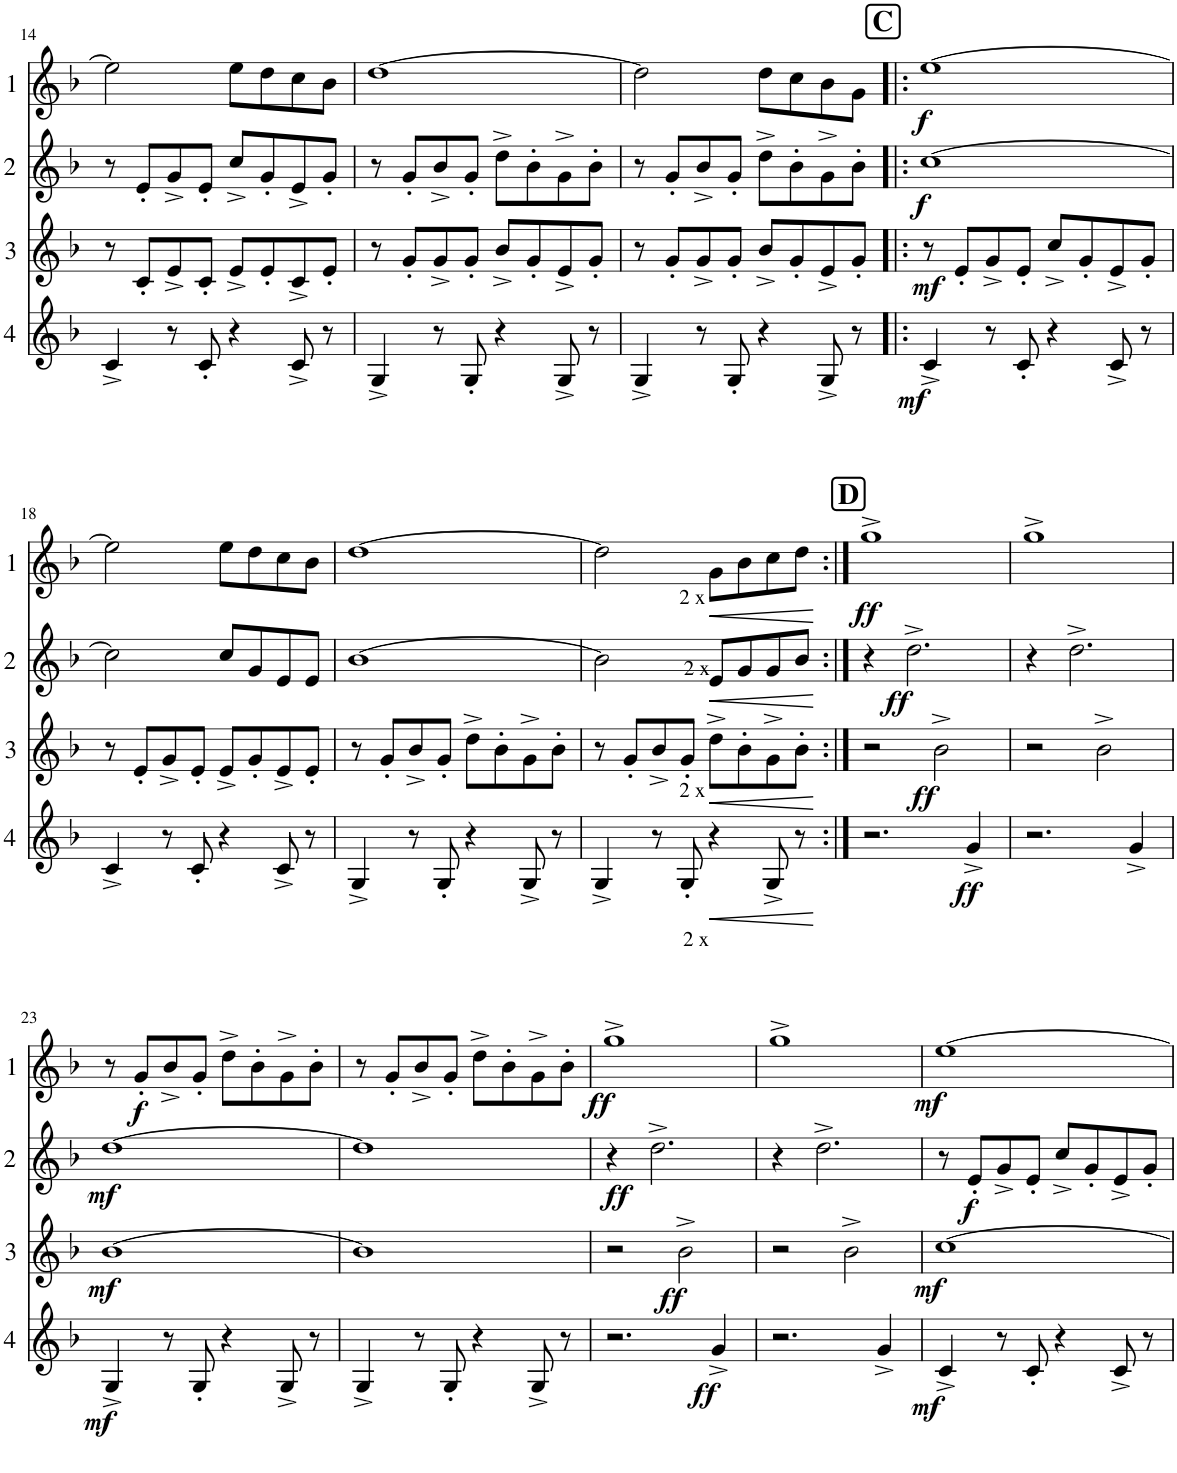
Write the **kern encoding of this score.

**kern	**dynam	**kern	**dynam	**kern	**dynam	**kern	**dynam
*part4	*part4	*part3	*part3	*part2	*part2	*part1	*part1
*staff4	*staff4	*staff3	*staff3	*staff2	*staff2	*staff1	*staff1
*I"4	*	*I"3	*	*I"2	*	*I"1	*
!!LO:PB:g=z
*clefG2	*	*clefG2	*	*clefG2	*	*clefG2	*
*Trd4c7	*	*Trd4c7	*	*Trd4c7	*	*Trd4c7	*
*k[b-]	*	*k[b-]	*	*k[b-]	*	*k[b-]	*
*M4/4	*	*M4/4	*	*M4/4	*	*M4/4	*
=14	=14	=14	=14	=14	=14	=14	=14
4c^/	.	8r	.	8r	.	2ee\]	.
.	.	8c'/L	.	8e'/L	.	.	.
8r	.	8e^/	.	8g^/	.	.	.
8c'/	.	8c'/J	.	8e'/J	.	.	.
4r	.	8e^/L	.	8cc^/L	.	8ee\L	.
.	.	8e'/	.	8g'/	.	8dd\	.
8c^/	.	8c^/	.	8e^/	.	8cc\	.
8r	.	8e'/J	.	8g'/J	.	8b-\J	.
=15	=15	=15	=15	=15	=15	=15	=15
4G^/	.	8r	.	8r	.	[1dd	.
.	.	8g'/L	.	8g'/L	.	.	.
8r	.	8g^/	.	8b-^/	.	.	.
8G'/	.	8g'/J	.	8g'/J	.	.	.
4r	.	8b-^/L	.	8dd^\L	.	.	.
.	.	8g'/	.	8b-'\	.	.	.
8G^/	.	8e^/	.	8g^\	.	.	.
8r	.	8g'/J	.	8b-'\J	.	.	.
=16	=16	=16	=16	=16	=16	=16	=16
4G^/	.	8r	.	8r	.	2dd\]	.
.	.	8g'/L	.	8g'/L	.	.	.
8r	.	8g^/	.	8b-^/	.	.	.
8G'/	.	8g'/J	.	8g'/J	.	.	.
4r	.	8b-^/L	.	8dd^\L	.	8dd\L	.
.	.	8g'/	.	8b-'\	.	8cc\	.
8G^/	.	8e^/	.	8g^\	.	8b-\	.
8r	.	8g'/J	.	8b-'\J	.	8g\J	.
!!LO:REH:place=s1:a:B:cj:fs=14:t=C
=17!|:	=17!|:	=17!|:	=17!|:	=17!|:	=17!|:	=17!|:	=17!|:
!	!LO:DY:b	!	!LO:DY:b	!	!LO:DY:b	!	!LO:DY:b
4c^/	mf	8r	mf	[1cc	f	[1ee	f
.	.	8e'/L	.	.	.	.	.
8r	.	8g^/	.	.	.	.	.
8c'/	.	8e'/J	.	.	.	.	.
4r	.	8cc^/L	.	.	.	.	.
.	.	8g'/	.	.	.	.	.
8c^/	.	8e^/	.	.	.	.	.
8r	.	8g'/J	.	.	.	.	.
!!LO:LB:g=z
=18	=18	=18	=18	=18	=18	=18	=18
4c^/	.	8r	.	2cc\]	.	2ee\]	.
.	.	8e'/L	.	.	.	.	.
8r	.	8g^/	.	.	.	.	.
8c'/	.	8e'/J	.	.	.	.	.
4r	.	8e^/L	.	8cc/L	.	8ee\L	.
.	.	8g'/	.	8g/	.	8dd\	.
8c^/	.	8e^/	.	8e/	.	8cc\	.
8r	.	8e'/J	.	8e/J	.	8b-\J	.
=19	=19	=19	=19	=19	=19	=19	=19
4G^/	.	8r	.	[1b-	.	[1dd	.
.	.	8g'/L	.	.	.	.	.
8r	.	8b-^/	.	.	.	.	.
8G'/	.	8g'/J	.	.	.	.	.
4r	.	8dd^\L	.	.	.	.	.
.	.	8b-'\	.	.	.	.	.
8G^/	.	8g^\	.	.	.	.	.
8r	.	8b-'\J	.	.	.	.	.
=20	=20	=20	=20	=20	=20	=20	=20
4G^/	.	8r	.	2b-\]	.	2dd\]	.
.	.	8g'/L	.	.	.	.	.
8r	.	8b-^/	.	.	.	.	.
!LO:TX:b:t=2 x	!	!	!	!	!	!	!
8G'/	.	8g'/J	.	.	.	.	.
!	!	!	!	!	!	!LO:TX:b:t=2 x	!
!	!	!	!	!LO:TX:a:t=2 x	!	!	!
!	!	!LO:TX:b:t=2 x	!	!	!	!	!
!	!LO:HP:b	!	!LO:HP:b	!	!LO:HP:b	!	!LO:HP:b
4r	<	8dd^\L	<	8e/L	<	8g\L	<
.	.	8b-'\	.	8g/	.	8b-\	.
8G^/	.	8g^\	.	8g/	.	8cc\	.
8r	.	8b-'\J	.	8b-/J	.	8dd\J	.
.	[	.	[	.	[	.	[
!!LO:REH:place=s1:a:B:cj:fs=14:t=D
=21:|!	=21:|!	=21:|!	=21:|!	=21:|!	=21:|!	=21:|!	=21:|!
!	!	!	!	!	!	!	!LO:DY:b
2.r	.	2r	.	4r	.	1gg^	ff
!	!	!	!	!	!LO:DY:b	!	!
.	.	.	.	2.dd^\	ff	.	.
!	!	!	!LO:DY:b	!	!	!	!
.	.	2b-^\	ff	.	.	.	.
!	!LO:DY:b	!	!	!	!	!	!
4g^/	ff	.	.	.	.	.	.
=22	=22	=22	=22	=22	=22	=22	=22
2.r	.	2r	.	4r	.	1gg^	.
.	.	.	.	2.dd^\	.	.	.
.	.	2b-^\	.	.	.	.	.
4g^/	.	.	.	.	.	.	.
!!LO:LB:g=z
=23	=23	=23	=23	=23	=23	=23	=23
!	!LO:DY:b	!	!LO:DY:b	!	!LO:DY:b	!	!
4G^/	mf	[1b-	mf	[1dd	mf	8r	.
!	!	!	!	!	!	!	!LO:DY:b
.	.	.	.	.	.	8g'/L	f
8r	.	.	.	.	.	8b-^/	.
8G'/	.	.	.	.	.	8g'/J	.
4r	.	.	.	.	.	8dd^\L	.
.	.	.	.	.	.	8b-'\	.
8G^/	.	.	.	.	.	8g^\	.
8r	.	.	.	.	.	8b-'\J	.
=24	=24	=24	=24	=24	=24	=24	=24
4G^/	.	1b-]	.	1dd]	.	8r	.
.	.	.	.	.	.	8g'/L	.
8r	.	.	.	.	.	8b-^/	.
8G'/	.	.	.	.	.	8g'/J	.
4r	.	.	.	.	.	8dd^\L	.
.	.	.	.	.	.	8b-'\	.
8G^/	.	.	.	.	.	8g^\	.
8r	.	.	.	.	.	8b-'\J	.
=25	=25	=25	=25	=25	=25	=25	=25
!	!	!	!	!	!LO:DY:b	!	!LO:DY:b
2.r	.	2r	.	4r	ff	1gg^	ff
.	.	.	.	2.dd^\	.	.	.
!	!	!	!LO:DY:b	!	!	!	!
.	.	2b-^\	ff	.	.	.	.
!	!LO:DY:b	!	!	!	!	!	!
4g^/	ff	.	.	.	.	.	.
=26	=26	=26	=26	=26	=26	=26	=26
2.r	.	2r	.	4r	.	1gg^	.
.	.	.	.	2.dd^\	.	.	.
.	.	2b-^\	.	.	.	.	.
4g^/	.	.	.	.	.	.	.
=27	=27	=27	=27	=27	=27	=27	=27
!	!LO:DY:b	!	!LO:DY:b	!	!	!	!LO:DY:b
4c^/	mf	[1cc	mf	8r	.	[1ee	mf
!	!	!	!	!	!LO:DY:b	!	!
.	.	.	.	8e'/L	f	.	.
8r	.	.	.	8g^/	.	.	.
8c'/	.	.	.	8e'/J	.	.	.
4r	.	.	.	8cc^/L	.	.	.
.	.	.	.	8g'/	.	.	.
8c^/	.	.	.	8e^/	.	.	.
8r	.	.	.	8g'/J	.	.	.
=	=	=	=	=	=	=	=
*-	*-	*-	*-	*-	*-	*-	*-
